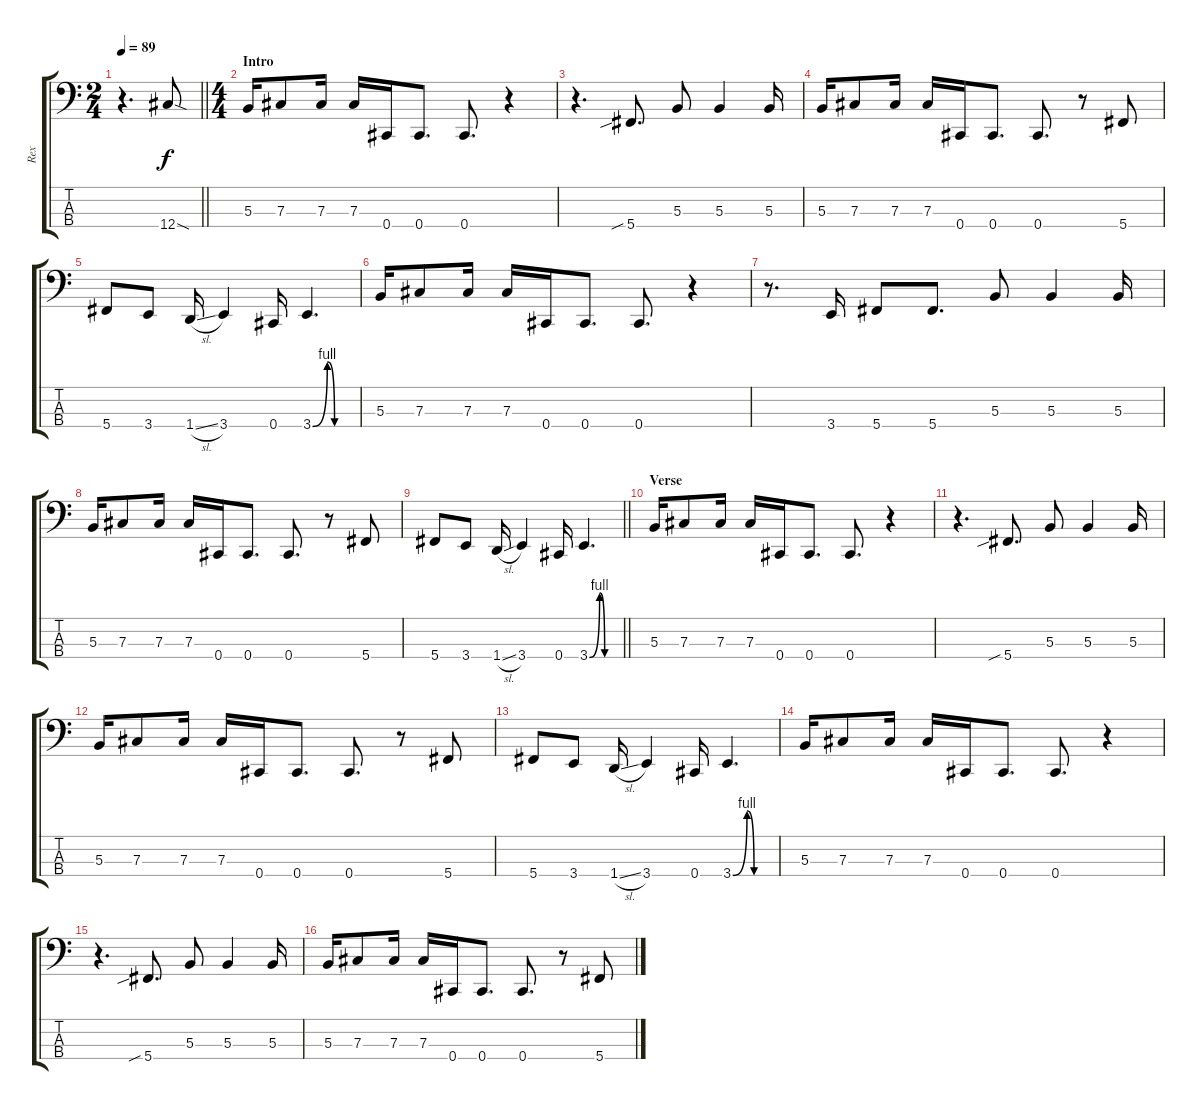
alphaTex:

\track ("Rex" "Rex") {instrument electricbasspick}
\staff {score tabs}
\tuning (E2 B1 Gb1 Db1) {hide}
\ts (2 4)
\tempo 89
\clef f4
\barLineRight lightlight
\ks c
r.4{d dy f instrument electricbasspick} 12.4{sod}.8 |
\ts (4 4)
\section ("" "Intro")
5.3.16 7.3.8 7.3.16 7.3.16 0.4.16 0.4.8{d} 0.4.8{d} r.4 |
r.4{d} 5.4{sib}.8{d} 5.3.8 5.3.4 5.3.16 |
5.3.16 7.3.8 7.3.16 7.3.16 0.4.16 0.4.8{d} 0.4.8{d} r.8 5.4.8 |
5.4.8 3.4.8 1.4{sl}.16 3.4.4 0.4.16 3.4{be (custom 0 0 20 4 30 0 60 0)}.4{d} |
5.3.16 7.3.8 7.3.16 7.3.16 0.4.16 0.4.8{d} 0.4.8{d} r.4 |
r.8{d} 3.4.16 5.4.8 5.4.8{d} 5.3.8 5.3.4 5.3.16 |
5.3.16 7.3.8 7.3.16 7.3.16 0.4.16 0.4.8{d} 0.4.8{d} r.8 5.4.8 |
\barLineRight lightlight
5.4.8 3.4.8 1.4{sl}.16 3.4.4 0.4.16 3.4{be (custom 0 0 20 4 30 0 60 0)}.4{d} |
\section ("" "Verse")
5.3.16 7.3.8 7.3.16 7.3.16 0.4.16 0.4.8{d} 0.4.8{d} r.4 |
r.4{d} 5.4{sib}.8{d} 5.3.8 5.3.4 5.3.16 |
5.3.16 7.3.8 7.3.16 7.3.16 0.4.16 0.4.8{d} 0.4.8{d} r.8 5.4.8 |
5.4.8 3.4.8 1.4{sl}.16 3.4.4 0.4.16 3.4{be (custom 0 0 20 4 30 0 60 0)}.4{d} |
5.3.16 7.3.8 7.3.16 7.3.16 0.4.16 0.4.8{d} 0.4.8{d} r.4 |
r.4{d} 5.4{sib}.8{d} 5.3.8 5.3.4 5.3.16 |
5.3.16 7.3.8 7.3.16 7.3.16 0.4.16 0.4.8{d} 0.4.8{d} r.8 5.4.8
